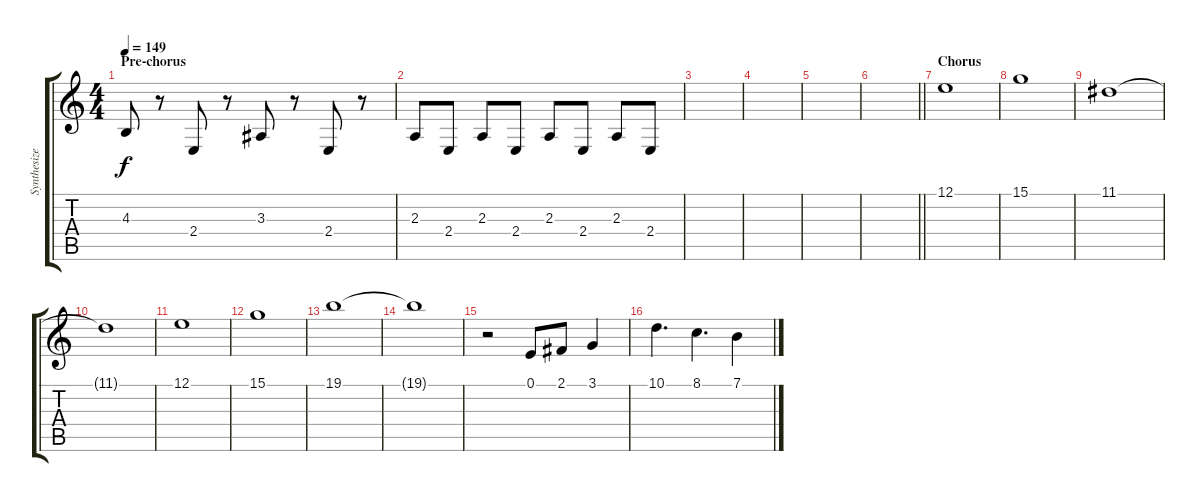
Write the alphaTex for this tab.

\track ("Synthesizer" "Synthesize") {instrument electricgrandpiano}
\staff {score tabs}
\tuning (E4 B3 G3 D3 A2 E2) {hide}
\ts (4 4)
\section ("" "Pre-chorus")
\tempo 149
\clef g2
\ks c
4.3.8{dy f volume 16} r.8 2.4.8 r.8 3.3.8 r.8 2.4.8 r.8 |
2.3.8 2.4.8 2.3.8 2.4.8 2.3.8 2.4.8 2.3.8 2.4.8 |
|
|
|
\barLineRight lightlight
|
\section ("" "Chorus")
12.1.1{instrument stringensemble2} |
15.1.1 |
11.1.1 |
11.1{t}.1 |
12.1.1 |
15.1.1 |
19.1.1 |
19.1{t}.1 |
r.2{instrument electricgrandpiano} 0.1.8 2.1.8 3.1.4 |
10.1.4{d} 8.1.4{d} 7.1.4
